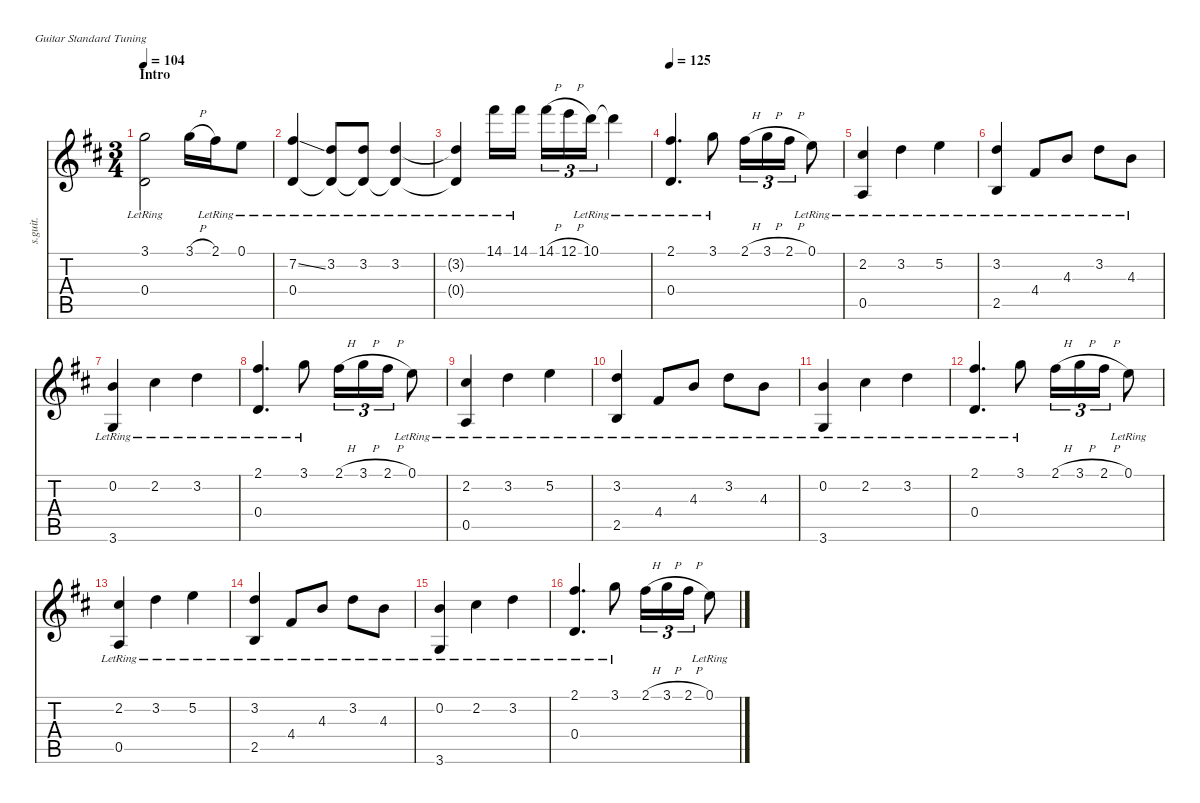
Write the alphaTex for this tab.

\defaultSystemsLayout 4
\hideDynamics
\bracketExtendMode nobrackets
\track ("Guitar Acoustic 1" "s.guit.") {instrument acousticguitarsteel}
\staff {score tabs}
\tuning (E4 B3 G3 D3 A2 E2)
\ts (3 4)
\beaming (8 2 2 2)
\section ("" "Intro")
\tempo 104
\clef g2
\ks d
(3.1{lr acc forcenatural} 0.4{lr acc forcenatural}).2{dy mf instrument acousticguitarsteel beam Down} 3.1{h acc forcenatural}.16{beam Down} 2.1{lr acc #}.16{beam Down} 0.1{lr acc forcenatural}.8{beam Down} |
(7.2{ss acc #} 0.4{lr acc forcenatural}).4{beam Up} (3.2{lr acc forcenatural} 0.4{lr t acc forcenatural}).8{beam Up} (3.2{lr acc forcenatural} 0.4{lr t acc forcenatural}).8{beam Up} (3.2{lr acc forcenatural} 0.4{lr t acc forcenatural}).4{beam Up} |
(3.2{lr t acc forcenatural} 0.4{lr t acc forcenatural}).4{beam Up} 14.1{lr acc #}.16{beam Down} 14.1{lr acc #}.16{beam Down} 14.1{h acc #}.16{tu (3 2) beam Down} 12.1{h acc forcenatural}.16{tu (3 2) beam Down} 10.1{lr acc forcenatural}.16{tu (3 2) beam Down} 10.1{lr t acc forcenatural}.4{beam Down} |
\tempo 125
(2.1{lr acc #} 0.4{lr acc forcenatural}).4{d beam Up} 3.1{lr acc forcenatural}.8{beam Down} 2.1{h acc #}.16{tu (3 2) beam Down} 3.1{h acc forcenatural}.16{tu (3 2) beam Down} 2.1{h acc #}.16{tu (3 2) beam Down} 0.1{lr acc forcenatural}.8{beam Down} |
(2.2{lr acc #} 0.5{lr acc forcenatural}).4{beam Up} 3.2{lr acc forcenatural}.4{beam Down} 5.2{lr acc forcenatural}.4{beam Down} |
(3.2{lr acc forcenatural} 2.5{lr acc forcenatural}).4{beam Up} 4.4{lr acc #}.8{beam Up} 4.3{lr acc forcenatural}.8{beam Up} 3.2{lr acc forcenatural}.8{beam Down} 4.3{lr acc forcenatural}.8{beam Down} |
(0.2{lr acc forcenatural} 3.6{lr acc forcenatural}).4{beam Up} 2.2{lr acc #}.4{beam Down} 3.2{lr acc forcenatural}.4{beam Down} |
(2.1{lr acc #} 0.4{lr acc forcenatural}).4{d beam Up} 3.1{lr acc forcenatural}.8{beam Down} 2.1{h acc #}.16{tu (3 2) beam Down} 3.1{h acc forcenatural}.16{tu (3 2) beam Down} 2.1{h acc #}.16{tu (3 2) beam Down} 0.1{lr acc forcenatural}.8{beam Down} |
(2.2{lr acc #} 0.5{lr acc forcenatural}).4{beam Up} 3.2{lr acc forcenatural}.4{beam Down} 5.2{lr acc forcenatural}.4{beam Down} |
(3.2{lr acc forcenatural} 2.5{lr acc forcenatural}).4{beam Up} 4.4{lr acc #}.8{beam Up} 4.3{lr acc forcenatural}.8{beam Up} 3.2{lr acc forcenatural}.8{beam Down} 4.3{lr acc forcenatural}.8{beam Down} |
(0.2{lr acc forcenatural} 3.6{lr acc forcenatural}).4{beam Up} 2.2{lr acc #}.4{beam Down} 3.2{lr acc forcenatural}.4{beam Down} |
(2.1{lr acc #} 0.4{lr acc forcenatural}).4{d beam Up} 3.1{lr acc forcenatural}.8{beam Down} 2.1{h acc #}.16{tu (3 2) beam Down} 3.1{h acc forcenatural}.16{tu (3 2) beam Down} 2.1{h acc #}.16{tu (3 2) beam Down} 0.1{lr acc forcenatural}.8{beam Down} |
(2.2{lr acc #} 0.5{lr acc forcenatural}).4{beam Up} 3.2{lr acc forcenatural}.4{beam Down} 5.2{lr acc forcenatural}.4{beam Down} |
(3.2{lr acc forcenatural} 2.5{lr acc forcenatural}).4{beam Up} 4.4{lr acc #}.8{beam Up} 4.3{lr acc forcenatural}.8{beam Up} 3.2{lr acc forcenatural}.8{beam Down} 4.3{lr acc forcenatural}.8{beam Down} |
(0.2{lr acc forcenatural} 3.6{lr acc forcenatural}).4{beam Up} 2.2{lr acc #}.4{beam Down} 3.2{lr acc forcenatural}.4{beam Down} |
(2.1{lr acc #} 0.4{lr acc forcenatural}).4{d beam Up} 3.1{lr acc forcenatural}.8{beam Down} 2.1{h acc #}.16{tu (3 2) beam Down} 3.1{h acc forcenatural}.16{tu (3 2) beam Down} 2.1{h acc #}.16{tu (3 2) beam Down} 0.1{lr acc forcenatural}.8{beam Down}
